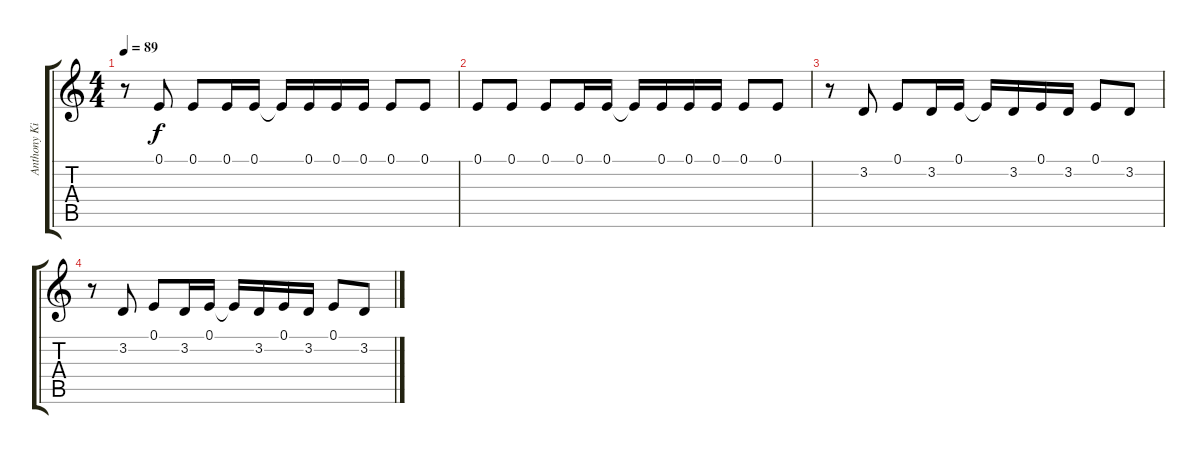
\track ("Anthony Kiedis (Vocals)" "Anthony Ki") {instrument altosax}
\staff {score tabs}
\tuning (E4 B3 G3 D3 A2 E2) {hide}
\ts (4 4)
\tempo 89
\clef g2
\ks c
r.8{dy f} 0.1.8 0.1.8 0.1.16 0.1.16 0.1{t}.16 0.1.16 0.1.16 0.1.16 0.1.8 0.1.8 |
0.1.8 0.1.8 0.1.8 0.1.16 0.1.16 0.1{t}.16 0.1.16 0.1.16 0.1.16 0.1.8 0.1.8 |
r.8 3.2.8 0.1.8 3.2.16 0.1.16 0.1{t}.16 3.2.16 0.1.16 3.2.16 0.1.8 3.2.8 |
r.8 3.2.8 0.1.8 3.2.16 0.1.16 0.1{t}.16 3.2.16 0.1.16 3.2.16 0.1.8 3.2.8
